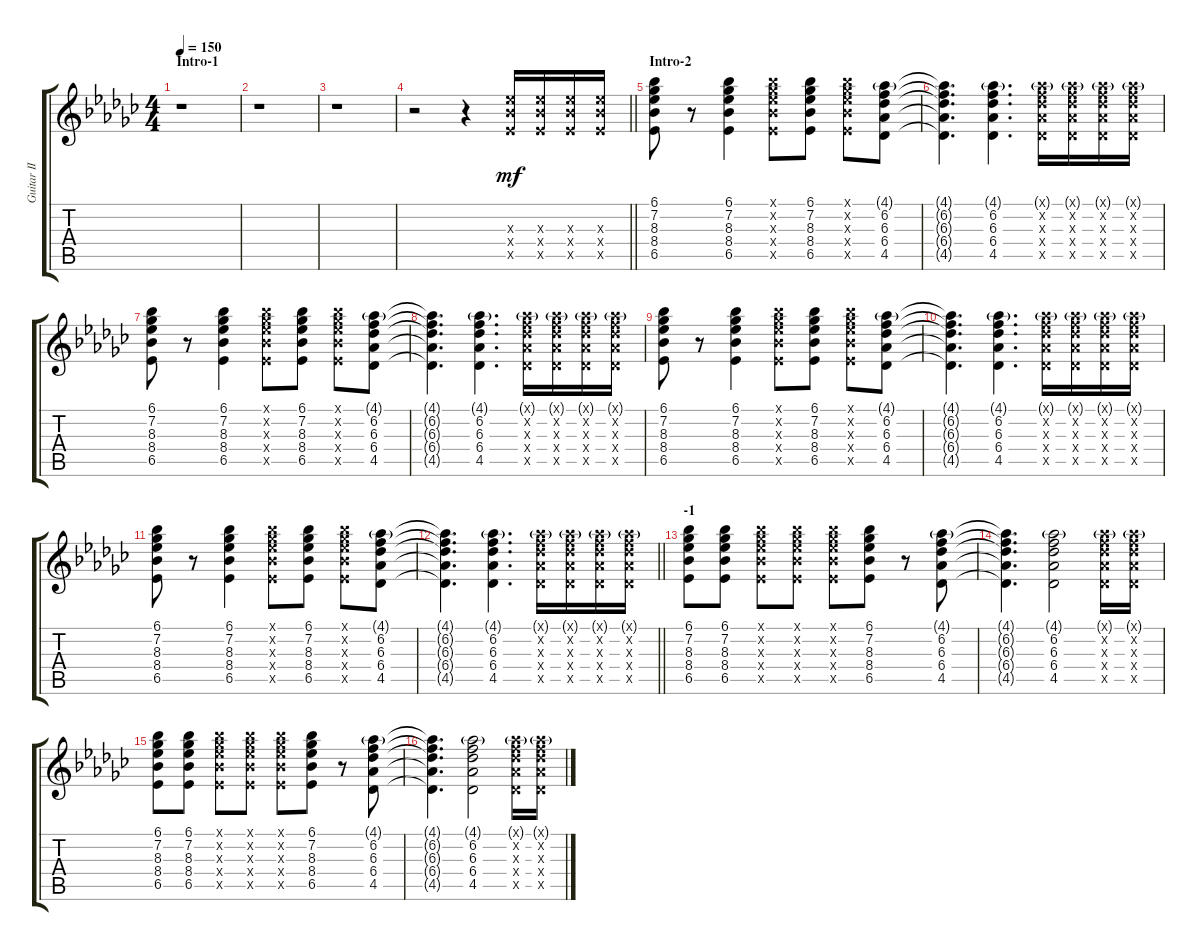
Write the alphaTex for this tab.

\track ("Guitar II" "Guitar II") {instrument distortionguitar}
\staff {score tabs}
\tuning (E4 B3 G3 D3 A2 E2) {hide}
\ts (4 4)
\section ("" "Intro-1")
\tempo 150
\clef g2
\ks ebminor
r.1{dy mf instrument distortionguitar} |
r.1 |
r.1 |
\barLineRight lightlight
r.2 r.4 (8.3{x} 8.4{x} 6.5{x}).16 (8.3{x} 8.4{x} 6.5{x}).16 (8.3{x} 8.4{x} 6.5{x}).16 (8.3{x} 8.4{x} 6.5{x}).16 |
\section ("" "Intro-2")
(6.1 7.2 8.3 8.4 6.5).8 r.8 (6.1 7.2 8.3 8.4 6.5).4 (6.1{x} 7.2{x} 8.3{x} 8.4{x} 6.5{x}).8 (6.1 7.2 8.3 8.4 6.5).8 (6.1{x} 7.2{x} 8.3{x} 8.4{x} 6.5{x}).8 (4.1{g} 6.2 6.3 6.4 4.5).8 |
(4.1{t} 6.2{t} 6.3{t} 6.4{t} 4.5{t}).4{d} (4.1{g} 6.2 6.3 6.4 4.5).4{d} (4.1{g x} 6.2{x} 6.3{x} 6.4{x} 4.5{x}).16 (4.1{g x} 6.2{x} 6.3{x} 6.4{x} 4.5{x}).16 (4.1{g x} 6.2{x} 6.3{x} 6.4{x} 4.5{x}).16 (4.1{g x} 6.2{x} 6.3{x} 6.4{x} 4.5{x}).16 |
(6.1 7.2 8.3 8.4 6.5).8 r.8 (6.1 7.2 8.3 8.4 6.5).4 (6.1{x} 7.2{x} 8.3{x} 8.4{x} 6.5{x}).8 (6.1 7.2 8.3 8.4 6.5).8 (6.1{x} 7.2{x} 8.3{x} 8.4{x} 6.5{x}).8 (4.1{g} 6.2 6.3 6.4 4.5).8 |
(4.1{t} 6.2{t} 6.3{t} 6.4{t} 4.5{t}).4{d} (4.1{g} 6.2 6.3 6.4 4.5).4{d} (4.1{g x} 6.2{x} 6.3{x} 6.4{x} 4.5{x}).16 (4.1{g x} 6.2{x} 6.3{x} 6.4{x} 4.5{x}).16 (4.1{g x} 6.2{x} 6.3{x} 6.4{x} 4.5{x}).16 (4.1{g x} 6.2{x} 6.3{x} 6.4{x} 4.5{x}).16 |
(6.1 7.2 8.3 8.4 6.5).8 r.8 (6.1 7.2 8.3 8.4 6.5).4 (6.1{x} 7.2{x} 8.3{x} 8.4{x} 6.5{x}).8 (6.1 7.2 8.3 8.4 6.5).8 (6.1{x} 7.2{x} 8.3{x} 8.4{x} 6.5{x}).8 (4.1{g} 6.2 6.3 6.4 4.5).8 |
(4.1{t} 6.2{t} 6.3{t} 6.4{t} 4.5{t}).4{d} (4.1{g} 6.2 6.3 6.4 4.5).4{d} (4.1{g x} 6.2{x} 6.3{x} 6.4{x} 4.5{x}).16 (4.1{g x} 6.2{x} 6.3{x} 6.4{x} 4.5{x}).16 (4.1{g x} 6.2{x} 6.3{x} 6.4{x} 4.5{x}).16 (4.1{g x} 6.2{x} 6.3{x} 6.4{x} 4.5{x}).16 |
(6.1 7.2 8.3 8.4 6.5).8 r.8 (6.1 7.2 8.3 8.4 6.5).4 (6.1{x} 7.2{x} 8.3{x} 8.4{x} 6.5{x}).8 (6.1 7.2 8.3 8.4 6.5).8 (6.1{x} 7.2{x} 8.3{x} 8.4{x} 6.5{x}).8 (4.1{g} 6.2 6.3 6.4 4.5).8 |
\barLineRight lightlight
(4.1{t} 6.2{t} 6.3{t} 6.4{t} 4.5{t}).4{d} (4.1{g} 6.2 6.3 6.4 4.5).4{d} (4.1{g x} 6.2{x} 6.3{x} 6.4{x} 4.5{x}).16 (4.1{g x} 6.2{x} 6.3{x} 6.4{x} 4.5{x}).16 (4.1{g x} 6.2{x} 6.3{x} 6.4{x} 4.5{x}).16 (4.1{g x} 6.2{x} 6.3{x} 6.4{x} 4.5{x}).16 |
\section ("" "-1")
(6.1 7.2 8.3 8.4 6.5).8 (6.1 7.2 8.3 8.4 6.5).8 (6.1{x} 7.2{x} 8.3{x} 8.4{x} 6.5{x}).8 (6.1{x} 7.2{x} 8.3{x} 8.4{x} 6.5{x}).8 (6.1{x} 7.2{x} 8.3{x} 8.4{x} 6.5{x}).8 (6.1 7.2 8.3 8.4 6.5).8 r.8 (4.1{g} 6.2 6.3 6.4 4.5).8 |
(4.1{t} 6.2{t} 6.3{t} 6.4{t} 4.5{t}).4{d} (4.1{g} 6.2 6.3 6.4 4.5).2 (4.1{g x} 6.2{x} 6.3{x} 6.4{x} 4.5{x}).16 (4.1{g x} 6.2{x} 6.3{x} 6.4{x} 4.5{x}).16 |
(6.1 7.2 8.3 8.4 6.5).8 (6.1 7.2 8.3 8.4 6.5).8 (6.1{x} 7.2{x} 8.3{x} 8.4{x} 6.5{x}).8 (6.1{x} 7.2{x} 8.3{x} 8.4{x} 6.5{x}).8 (6.1{x} 7.2{x} 8.3{x} 8.4{x} 6.5{x}).8 (6.1 7.2 8.3 8.4 6.5).8 r.8 (4.1{g} 6.2 6.3 6.4 4.5).8 |
(4.1{t} 6.2{t} 6.3{t} 6.4{t} 4.5{t}).4{d} (4.1{g} 6.2 6.3 6.4 4.5).2 (4.1{g x} 6.2{x} 6.3{x} 6.4{x} 4.5{x}).16 (4.1{g x} 6.2{x} 6.3{x} 6.4{x} 4.5{x}).16
